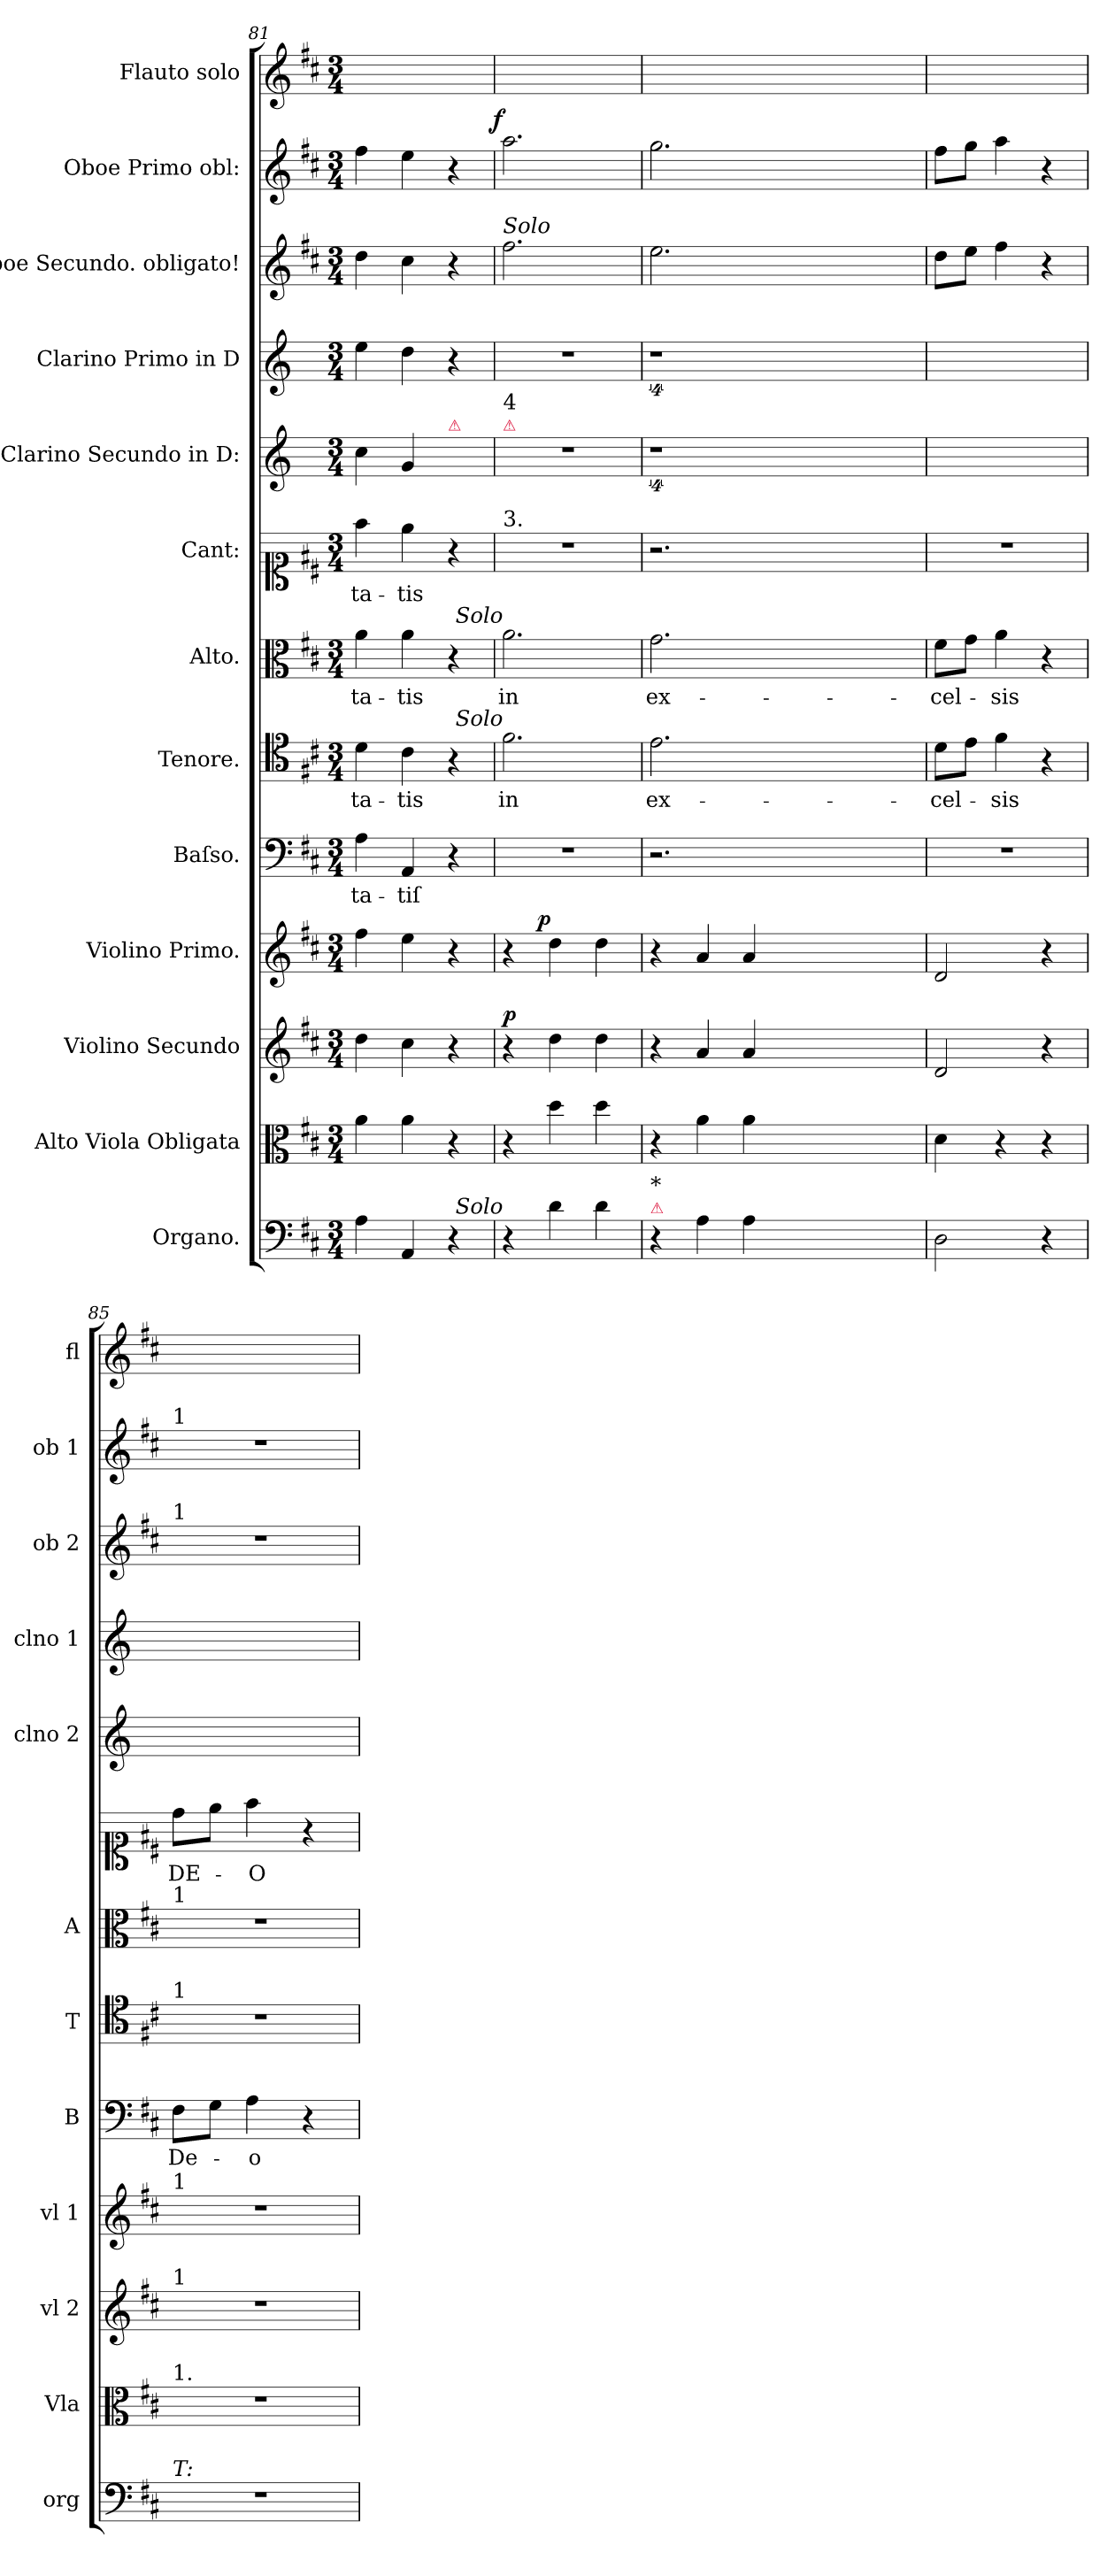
**kern	**kern	**kern	**dynam	**kern	**dynam	**kern	**text	**kern	**text	**kern	**text	**kern	**text	**kern	**kern	**kern	**kern	**dynam	**kern
*part13	*part12	*part11	*part11	*part10	*part10	*part9	*part9	*part8	*part8	*part7	*part7	*part6	*part6	*part5	*part4	*part3	*part2	*part2	*part1
*staff13	*staff12	*staff11	*staff11	*staff10	*staff10	*staff9	*staff9	*staff8	*staff8	*staff7	*staff7	*staff6	*staff6	*staff5	*staff4	*staff3	*staff2	*staff2	*staff1
*I"Organo.	*I"Alto Viola Obligata	*I"Violino Secundo	*	*I"Violino Primo.	*	*I"Baſso.	*	*I"Tenore.	*	*I"Alto.	*	*I"Cant:	*	*I"Clarino Secundo in D:	*I"Clarino Primo in D	*I"Oboe Secundo. obligato!	*I"Oboe Primo obl:	*	*I"Flauto solo
*I'org	*I'Vla	*I'vl 2	*	*I'vl 1	*	*I'B	*	*I'T	*	*I'A	*	*	*	*I'clno 2	*I'clno 1	*I'ob 2	*I'ob 1	*	*I'fl
*clefF4	*clefC3	*clefG2	*	*clefG2	*	*clefF4	*	*clefC4	*	*clefC3	*	*clefC1	*	*clefG2	*clefG2	*clefG2	*clefG2	*	*clefG2
*	*	*	*	*	*	*	*	*	*	*	*	*	*	*ITrd-1c-2	*ITrd-1c-2	*	*	*	*
*k[f#c#]	*k[f#c#]	*k[f#c#]	*	*k[f#c#]	*	*k[f#c#]	*	*k[f#c#]	*	*k[f#c#]	*	*k[f#c#]	*	*k[f#c#]	*k[f#c#]	*k[f#c#]	*k[f#c#]	*	*k[f#c#]
*D:	*D:	*D:	*	*D:	*	*D:	*	*D:	*	*D:	*	*D:	*	*	*	*D:	*D:	*	*D:
*M3/4	*M3/4	*M3/4	*	*M3/4	*	*M3/4	*	*M3/4	*	*M3/4	*	*M3/4	*	*M3/4	*M3/4	*M3/4	*M3/4	*	*M3/4
=81	=81	=81	=81	=81	=81	=81	=81	=81	=81	=81	=81	=81	=81	=81	=81	=81	=81	=81	=81
!	!	!	!	!	!	!	!	!	!	!	!LO:LY:i	!	!	!	!	!	!	!	!
4A\	4a\	4dd\	.	4ff#\	.	4A\	-ta-	4d\	-ta-	4a\	-ta-	4ff#\	-ta-	4dd\	4ff#\	4dd\	4ff#\	.	2.ryy
!	!	!	!	!	!	!	!	!	!	!	!LO:LY:i	!	!	!	!	!	!	!	!
4AA/	4a\	4cc#\	.	4ee\	.	4AA/	-tiſ	4c#\	-tis	4a\	-tis	4ee\	-tis	4a/	4ee\	4cc#\	4ee\	.	.
!	!	!	!	!	!	!	!	!	!	!	!	!	!	!LO:TX:a:color=crimson:t=⚠	!	!	!	!	!
4r	4r	4r	.	4r	.	4r	.	4r	.	4r	.	4r	.	4ryy	4r	4r	4r	.	.
=82	=82	=82	=82	=82	=82	=82	=82	=82	=82	=82	=82	=82	=82	=82	=82	=82	=82	=82	=82
!	!	!	!	!	!	!	!	!	!	!	!	!	!	!	!	!LO:TX:a:i:t=Solo	!	!	!
!	!	!	!	!	!	!	!	!	!	!	!	!	!	!LO:TX:a:color=crimson:t=⚠	!	!	!	!	!
!	!	!	!	!	!	!	!	!	!	!	!	!	!	!LO:TX:a:t=4	!	!	!	!	!
!	!	!	!	!	!	!	!	!	!	!	!	!LO:TX:a:t=3.	!	!	!	!	!	!	!
!	!	!	!	!	!	!	!	!	!	!LO:TX:a:i:rj:t=Solo	!	!	!	!	!	!	!	!	!
!	!	!	!	!	!	!	!	!LO:TX:a:i:rj:t=Solo	!	!	!	!	!	!	!	!	!	!	!
!LO:TX:a:i:rj:t=Solo	!	!	!	!	!	!	!	!	!	!	!	!	!	!	!	!	!	!	!
!	!	!	!LO:DY:a	!	!	!	!	!	!	!	!	!	!	!	!	!	!	!LO:DY:a:rj	!
4r	4r	4r	p	4r	.	2.r	.	2.f#\	in	2.a\	in	2.r	.	2.r	2.r	2.ff#\	2.aa\	f	2.ryy
!	!	!	!	!	!LO:DY:a:rj	!	!	!	!	!	!	!	!	!	!	!	!	!	!
4d\	4dd\	4dd\	.	4dd\	p	.	.	.	.	.	.	.	.	.	.	.	.	.	.
4d\	4dd\	4dd\	.	4dd\	.	.	.	.	.	.	.	.	.	.	.	.	.	.	.
=83	=83	=83	=83	=83	=83	=83	=83	=83	=83	=83	=83	=83	=83	=83	=83	=83	=83	=83	=83
!LO:TX:a:color=crimson:t=⚠	!	!	!	!	!	!	!	!	!	!	!	!	!	!	!	!	!	!	!
!LO:TX:a:i:t=*	!	!	!	!	!	!	!	!	!	!	!	!	!	!	!	!	!	!	!
4r	4r	4r	.	4r	.	2.r	.	2.e\	ex-	2.g\	ex-	2.r	.	4%9r	4%9r	2.ee\	2.gg\	.	2.ryy
4A\	4a\	4a/	.	4a/	.	.	.	.	.	.	.	.	.	.	.	.	.	.	.
4A\	4a\	4a/	.	4a/	.	.	.	.	.	.	.	.	.	.	.	.	.	.	.
1.ryy	1.ryy	1.ryy	.	1.ryy	.	1.ryy	.	1.ryy	.	1.ryy	.	1.ryy	.	.	.	1.ryy	1.ryy	.	1.ryy
=84	=84	=84	=84	=84	=84	=84	=84	=84	=84	=84	=84	=84	=84	=84	=84	=84	=84	=84	=84
2D\	4d\	2d/	.	2d/	.	2.r	.	8d\L	-cel-	8f#\L	-cel-	2.r	.	2.ryy	2.ryy	8dd\L	8ff#\L	.	2.ryy
.	.	.	.	.	.	.	.	8e\J	.	8g\J	.	.	.	.	.	8ee\J	8gg\J	.	.
.	4r	.	.	.	.	.	.	4f#\	-sis	4a\	-sis	.	.	.	.	4ff#\	4aa\	.	.
4r	4r	4r	.	4r	.	.	.	4r	.	4r	.	.	.	.	.	4r	4r	.	.
=85	=85	=85	=85	=85	=85	=85	=85	=85	=85	=85	=85	=85	=85	=85	=85	=85	=85	=85	=85
!	!	!	!	!	!	!	!	!	!	!	!	!	!	!	!	!	!LO:TX:a:t=1	!	!
!	!	!	!	!	!	!	!	!	!	!	!	!	!	!	!	!LO:TX:a:t=1	!	!	!
!	!	!	!	!	!	!	!	!	!	!LO:TX:a:t=1	!	!	!	!	!	!	!	!	!
!	!	!	!	!	!	!	!	!LO:TX:a:t=1	!	!	!	!	!	!	!	!	!	!	!
!	!	!	!	!LO:TX:a:t=1	!	!	!	!	!	!	!	!	!	!	!	!	!	!	!
!	!	!LO:TX:a:t=1	!	!	!	!	!	!	!	!	!	!	!	!	!	!	!	!	!
!	!LO:TX:a:t=1.	!	!	!	!	!	!	!	!	!	!	!	!	!	!	!	!	!	!
!LO:TX:a:i:t=T&colon;	!	!	!	!	!	!	!	!	!	!	!	!	!	!	!	!	!	!	!
2.r	2.r	2.r	.	2.r	.	8F#\L	De-	2.r	.	2.r	.	8dd\L	DE-	2.ryy	2.ryy	2.r	2.r	.	2.ryy
.	.	.	.	.	.	8G\J	.	.	.	.	.	8ee\J	.	.	.	.	.	.	.
.	.	.	.	.	.	4A\	-o	.	.	.	.	4ff#\	-O	.	.	.	.	.	.
.	.	.	.	.	.	4r	.	.	.	.	.	4r	.	.	.	.	.	.	.
=	=	=	=	=	=	=	=	=	=	=	=	=	=	=	=	=	=	=	=
*-	*-	*-	*-	*-	*-	*-	*-	*-	*-	*-	*-	*-	*-	*-	*-	*-	*-	*-	*-
